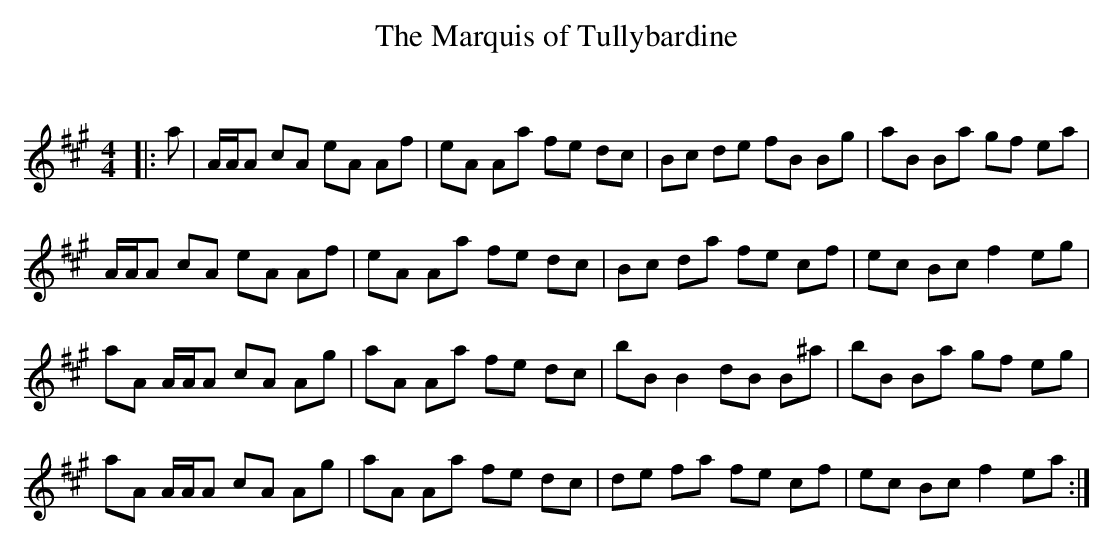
X:1
T: The Marquis of Tullybardine
C:
Q: 232
K:A
M:4/4
L:1/8
|:a|A1/2A1/2A cA eA Af|eA Aa fe dc|Bc de fB Bg|aB Ba gf ea|
A1/2A1/2A cA eA Af|eA Aa fe dc|Bc da fe cf|ec Bc f2 eg|
aA A1/2A1/2A cA Ag|aA Aa fe dc|bB B2 dB B^a|bB Ba gf eg|
aA A1/2A1/2A cA Ag|aA Aa fe dc|de fa fe cf|ec Bc f2 ea:|
